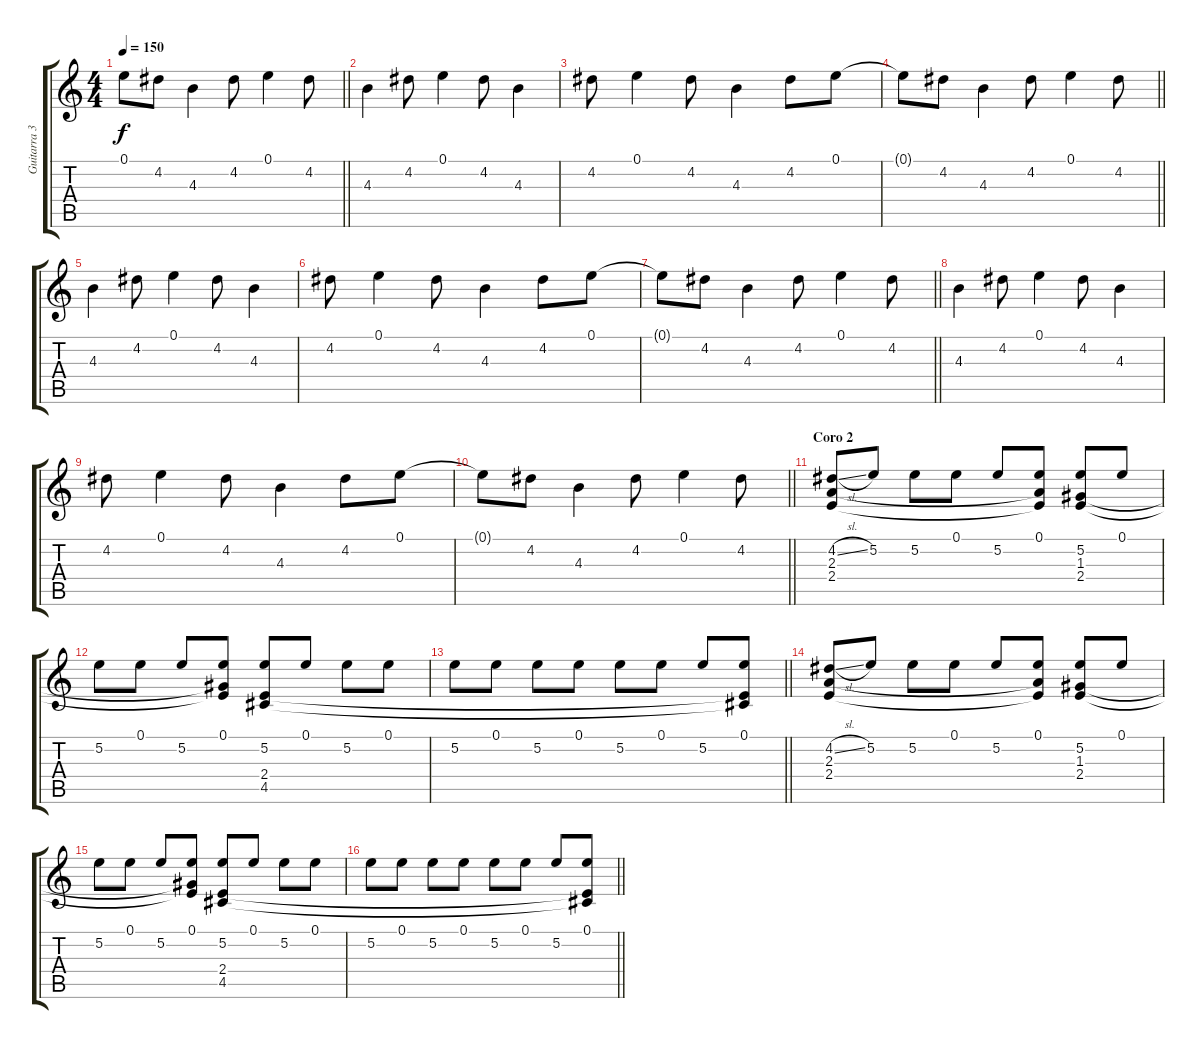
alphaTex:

\track ("Guitarra 3" "Guitarra 3") {instrument acousticguitarsteel}
\staff {score tabs}
\tuning (E4 B3 G3 D3 A2 E2) {hide}
\ts (4 4)
\tempo 150
\clef g2
\barLineRight lightlight
\ks c
0.1{t}.8{dy f} 4.2.8 4.3.4 4.2.8 0.1.4 4.2.8 |
4.3.4 4.2.8 0.1.4 4.2.8 4.3.4 |
4.2.8 0.1.4 4.2.8 4.3.4 4.2.8 0.1.8 |
\barLineRight lightlight
0.1{t}.8 4.2.8 4.3.4 4.2.8 0.1.4 4.2.8 |
4.3.4 4.2.8 0.1.4 4.2.8 4.3.4 |
4.2.8 0.1.4 4.2.8 4.3.4 4.2.8 0.1.8 |
\barLineRight lightlight
0.1{t}.8 4.2.8 4.3.4 4.2.8 0.1.4 4.2.8 |
4.3.4 4.2.8 0.1.4 4.2.8 4.3.4 |
4.2.8 0.1.4 4.2.8 4.3.4 4.2.8 0.1.8 |
\barLineRight lightlight
0.1{t}.8 4.2.8 4.3.4 4.2.8 0.1.4 4.2.8 |
\section ("" "Coro 2")
(4.2{sl} 2.3 2.4).8 5.2.8 5.2.8 0.1.8 5.2.8 (0.1 2.3{t} 2.4{t}).8 (5.2 1.3 2.4).8 0.1.8 |
5.2.8 0.1.8 5.2.8 (0.1 1.3{t} 2.4{t}).8 (5.2 2.4 4.5).8 0.1.8 5.2.8 0.1.8 |
\barLineRight lightlight
5.2.8 0.1.8 5.2.8 0.1.8 5.2.8 0.1.8 5.2.8 (0.1 2.4{t} 4.5{t}).8 |
(4.2{sl} 2.3 2.4).8 5.2.8 5.2.8 0.1.8 5.2.8 (0.1 2.3{t} 2.4{t}).8 (5.2 1.3 2.4).8 0.1.8 |
5.2.8 0.1.8 5.2.8 (0.1 1.3{t} 2.4{t}).8 (5.2 2.4 4.5).8 0.1.8 5.2.8 0.1.8 |
\barLineRight lightlight
5.2.8 0.1.8 5.2.8 0.1.8 5.2.8 0.1.8 5.2.8 (0.1 2.4{t} 4.5{t}).8
